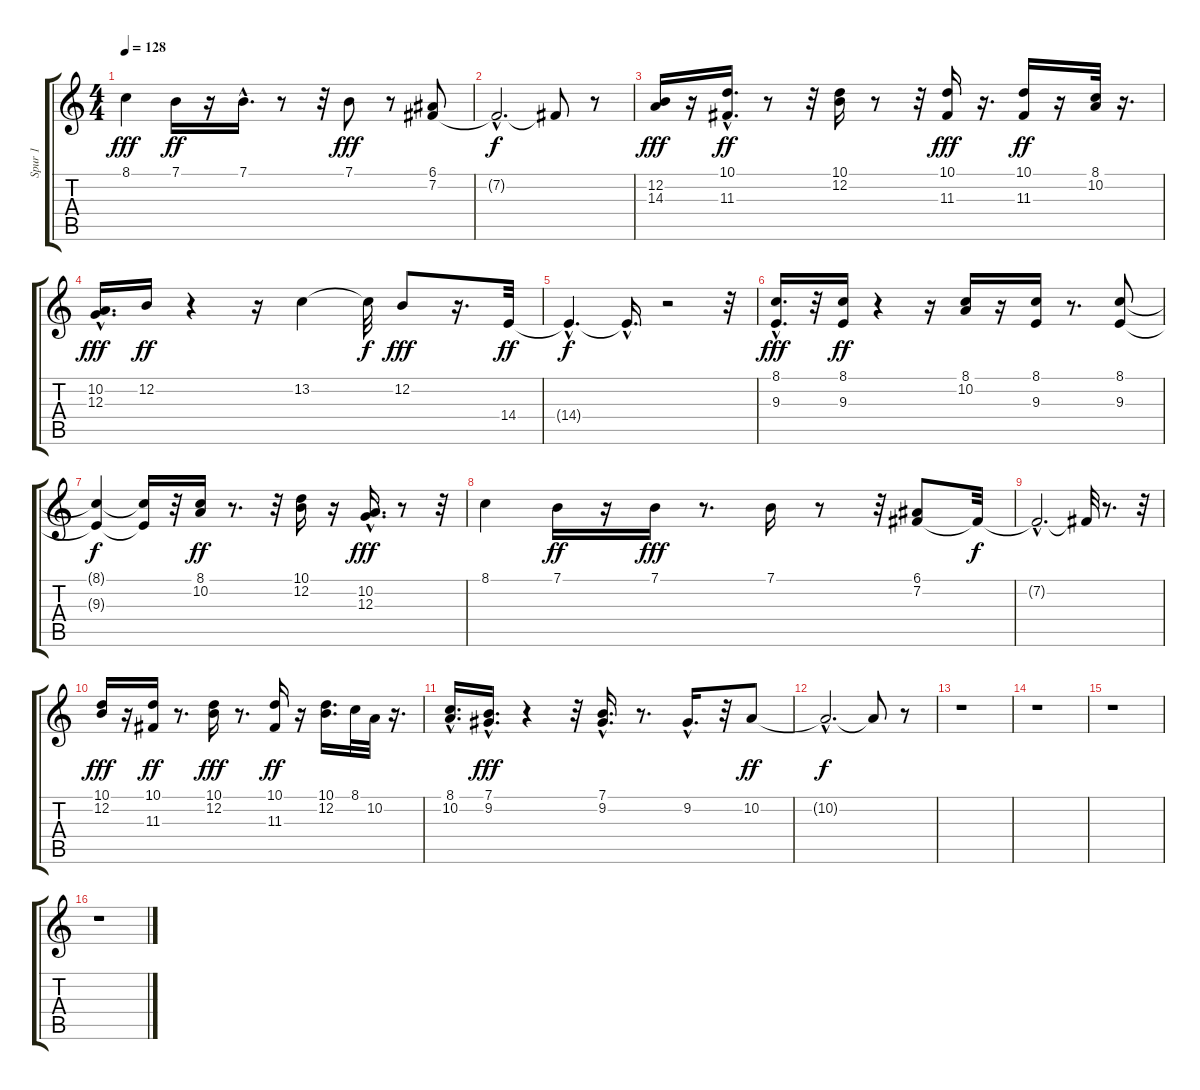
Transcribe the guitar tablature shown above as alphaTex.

\track ("Spur 1" "Spur 1") {instrument flute}
\staff {score tabs}
\tuning (E4 B3 G3 D3 A2 E2) {hide}
\ts (4 4)
\tempo 128
\clef g2
\ks c
8.1.4{dy fff} 7.1.16{dy ff} r.16 7.1{hac}.16{d} r.8 r.32 7.1.8{dy fff} r.8 (6.1 7.2).8 |
7.2{hac t}.2{d dy f} 7.2{t}.8 r.8 |
(12.2 14.3).16{dy fff} r.16 (10.1{hac} 11.3).16{d dy ff} r.8 r.32 (10.1 12.2).16 r.8 r.32 (10.1 11.3).16{dy fff} r.16{d} (10.1 11.3).16{dy ff} r.16 (8.1 10.2).32 r.16{d} |
(10.2{hac} 12.3{hac}).16{d dy fff} 12.2.16{dy ff} r.4 r.16 13.2.4 13.2{t}.32{dy f} 12.2.8{dy fff} r.16{d} 14.4.32{dy ff} |
14.4{hac t}.4{d dy f} 14.4{hac t}.16{d} r.2 r.32 |
(8.1{hac} 9.3).16{d dy fff} r.32 (8.1 9.3).16{dy ff} r.4 r.16 (8.1 10.2).16 r.16 (8.1 9.3).16 r.8{d} (8.1 9.3).8 |
(8.1{t} 9.3{t}).4{dy f} (8.1{t} 9.3{t}).16 r.32 (8.1 10.2).16{dy ff} r.8{d} r.32 (10.1 12.2).16 r.16 (10.2 12.3{hac}).16{d dy fff} r.8 r.32 |
8.1.4 7.1.16{dy ff} r.16 7.1.16{dy fff} r.8{d} 7.1.16 r.8 r.32 (6.1 7.2).8 7.2{t}.32{dy f} |
7.2{hac t}.2{d} 7.2{t}.32 r.8{d} r.32 |
(10.1 12.2).16{dy fff} r.16 (10.1 11.3).16{dy ff} r.8{d} (10.1 12.2).16{dy fff} r.8{d} (10.1 11.3).16{dy ff} r.16 (10.1 12.2).16{d} 8.1.32 10.2.32 r.16{d} |
(8.1 10.2{hac}).16{d} (7.1{hac} 9.2{hac}).16{d dy fff} r.4 r.32 (7.1{hac} 9.2).16{d} r.8{d} 9.2{hac}.16{d} r.32 10.2.8{dy ff} |
10.2{hac t}.2{d dy f} 10.2{t}.8 r.8 |
r.1 |
r.1 |
r.1 |
r.1
